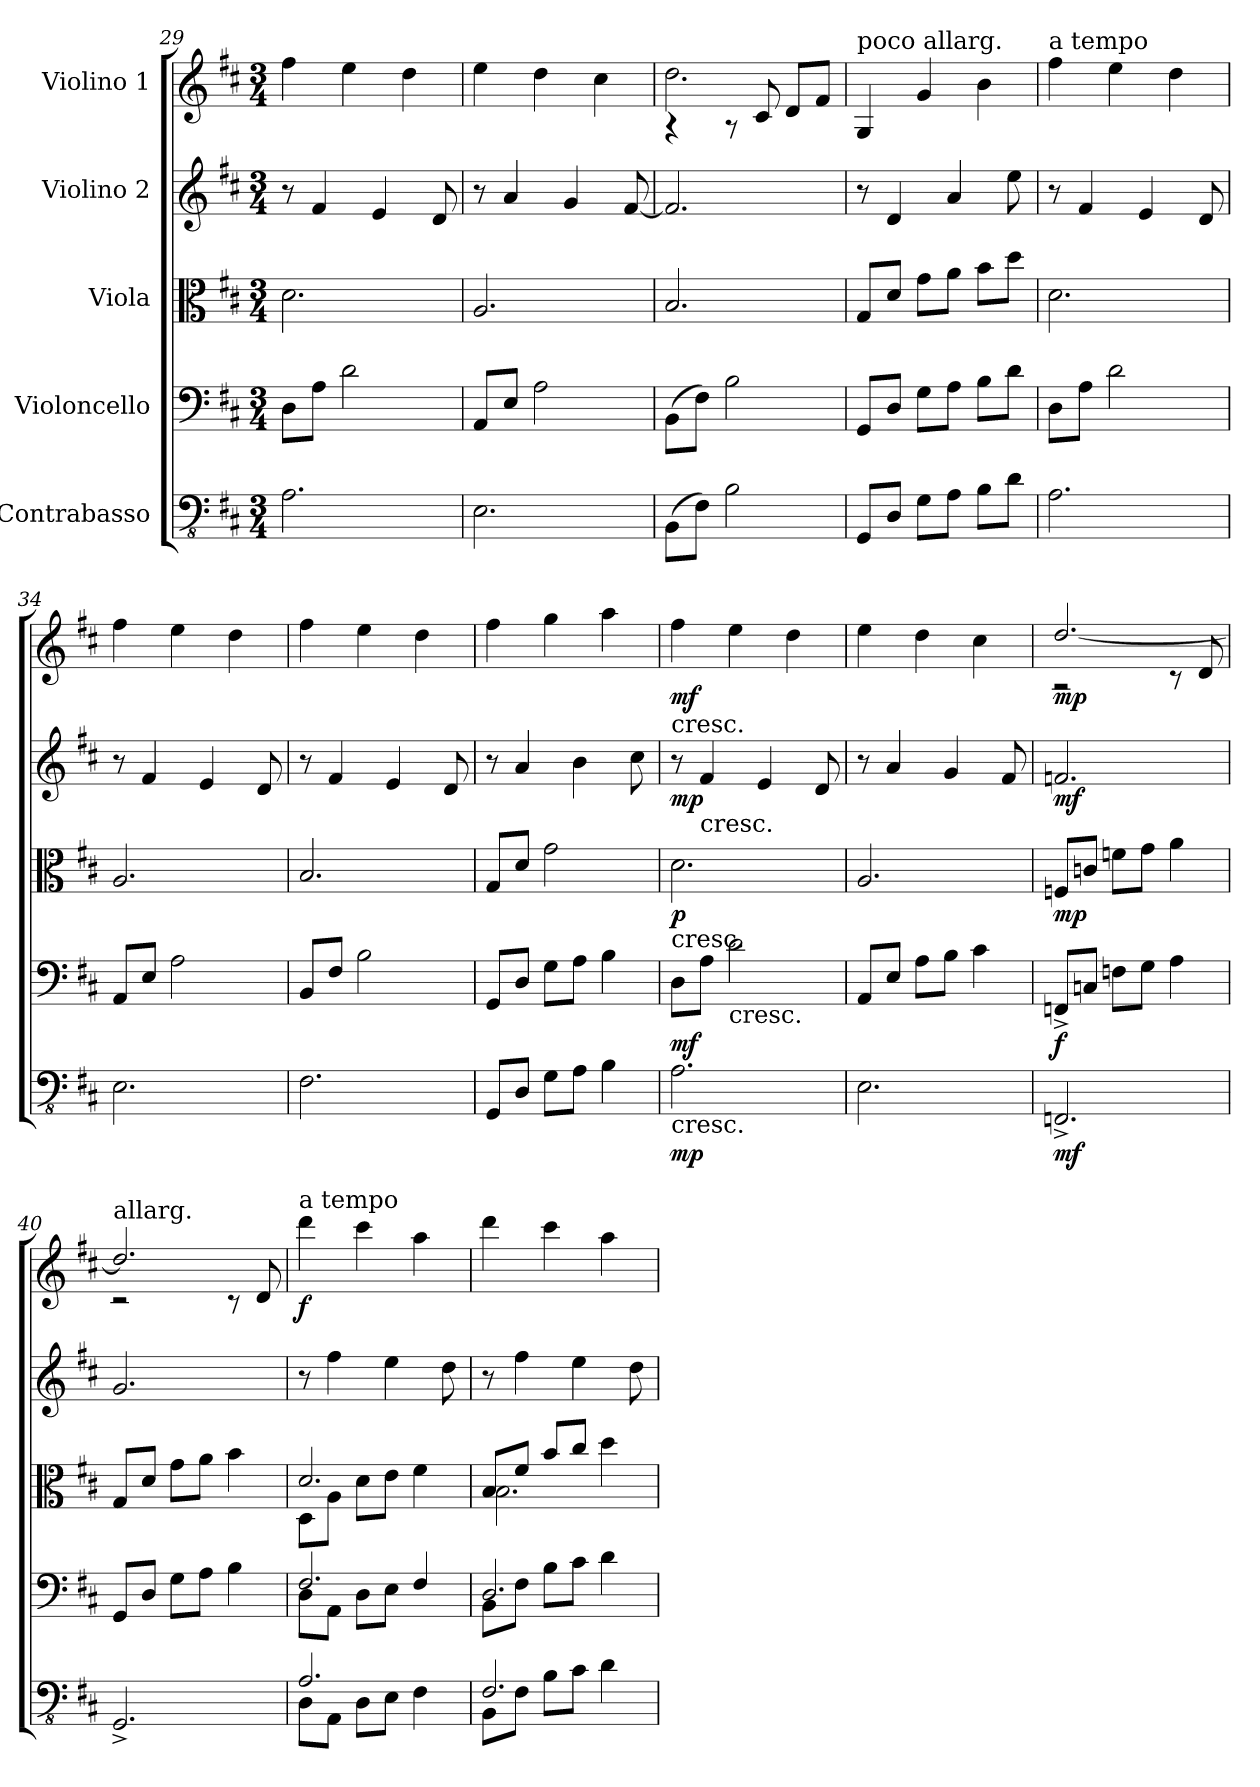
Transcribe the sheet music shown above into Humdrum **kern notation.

**kern	**dynam	**kern	**dynam	**kern	**dynam	**kern	**dynam	**kern	**dynam
*part5	*part5	*part4	*part4	*part3	*part3	*part2	*part2	*part1	*part1
*staff5	*staff5	*staff4	*staff4	*staff3	*staff3	*staff2	*staff2	*staff1	*staff1
*I"Contrabasso	*	*I"Violoncello	*	*I"Viola	*	*I"Violino 2	*	*I"Violino 1	*
!!LO:PB:g=z
*clefFv4	*	*clefF4	*	*clefC3	*	*clefG2	*	*clefG2	*
*k[f#c#]	*	*k[f#c#]	*	*k[f#c#]	*	*k[f#c#]	*	*k[f#c#]	*
*D:	*	*D:	*	*D:	*	*D:	*	*D:	*
*M3/4	*	*M3/4	*	*M3/4	*	*M3/4	*	*M3/4	*
=29	=29	=29	=29	=29	=29	=29	=29	=29	=29
2.AA\	.	8D\L	.	2.d\	.	8r	.	4ff#\	.
.	.	8A\J	.	.	.	4f#/	.	.	.
.	.	2d\	.	.	.	.	.	4ee\	.
.	.	.	.	.	.	4e/	.	.	.
.	.	.	.	.	.	.	.	4dd\	.
.	.	.	.	.	.	8d/	.	.	.
=30	=30	=30	=30	=30	=30	=30	=30	=30	=30
2.EE\	.	8AA/L	.	2.A/	.	8r	.	4ee\	.
.	.	8E/J	.	.	.	4a/	.	.	.
.	.	2A\	.	.	.	.	.	4dd\	.
.	.	.	.	.	.	4g/	.	.	.
.	.	.	.	.	.	.	.	4cc#\	.
.	.	.	.	.	.	[8f#/	.	.	.
=31	=31	=31	=31	=31	=31	=31	=31	=31	=31
*	*	*	*	*	*	*	*	*^	*
(8BBB\L	.	(8BB\L	.	2.B/	.	2.f#/]	.	4rA	2.dd\	.
8FF#\J)	.	8F#\J)	.	.	.	.	.	.	.	.
2BB\	.	2B\	.	.	.	.	.	8rA	.	.
.	.	.	.	.	.	.	.	8c#/	.	.
.	.	.	.	.	.	.	.	8d/L	.	.
.	.	.	.	.	.	.	.	8f#/J	.	.
*	*	*	*	*	*	*	*	*v	*v	*
=32	=32	=32	=32	=32	=32	=32	=32	=32	=32
!	!	!	!	!	!	!	!	!LO:TX:a:t=poco allarg.	!
8GGG/L	.	8GG/L	.	8G/L	.	8r	.	4G/	.
8DD/J	.	8D/J	.	8d/J	.	4d/	.	.	.
8GG\L	.	8G\L	.	8g\L	.	.	.	4g/	.
8AA\J	.	8A\J	.	8a\J	.	4a/	.	.	.
8BB\L	.	8B\L	.	8b\L	.	.	.	4b\	.
8D\J	.	8d\J	.	8dd\J	.	8ee\	.	.	.
!!LO:LB:g=z
=33	=33	=33	=33	=33	=33	=33	=33	=33	=33
!	!	!	!	!	!	!	!	!LO:TX:a:t=a tempo	!
2.AA\	.	8D\L	.	2.d\	.	8r	.	4ff#\	.
.	.	8A\J	.	.	.	4f#/	.	.	.
.	.	2d\	.	.	.	.	.	4ee\	.
.	.	.	.	.	.	4e/	.	.	.
.	.	.	.	.	.	.	.	4dd\	.
.	.	.	.	.	.	8d/	.	.	.
=34	=34	=34	=34	=34	=34	=34	=34	=34	=34
2.EE\	.	8AA/L	.	2.A/	.	8r	.	4ff#\	.
.	.	8E/J	.	.	.	4f#/	.	.	.
.	.	2A\	.	.	.	.	.	4ee\	.
.	.	.	.	.	.	4e/	.	.	.
.	.	.	.	.	.	.	.	4dd\	.
.	.	.	.	.	.	8d/	.	.	.
=35	=35	=35	=35	=35	=35	=35	=35	=35	=35
2.FF#\	.	8BB/L	.	2.B/	.	8r	.	4ff#\	.
.	.	8F#/J	.	.	.	4f#/	.	.	.
.	.	2B\	.	.	.	.	.	4ee\	.
.	.	.	.	.	.	4e/	.	.	.
.	.	.	.	.	.	.	.	4dd\	.
.	.	.	.	.	.	8d/	.	.	.
=36	=36	=36	=36	=36	=36	=36	=36	=36	=36
8GGG/L	.	8GG/L	.	8G/L	.	8r	.	4ff#\	.
8DD/J	.	8D/J	.	8d/J	.	4a/	.	.	.
8GG\L	.	8G\L	.	2g\	.	.	.	4gg\	.
8AA\J	.	8A\J	.	.	.	4b\	.	.	.
4BB\	.	4B\	.	.	.	.	.	4aa\	.
.	.	.	.	.	.	8cc#\	.	.	.
!!LO:LB:g=z
=37	=37	=37	=37	=37	=37	=37	=37	=37	=37
!	!	!	!	!	!	!	!	!LO:TX:b:t=cresc.	!
!	!	!	!	!LO:TX:b:t=cresc.	!	!	!	!	!
!LO:TX:b:t=cresc.	!	!	!	!	!	!	!	!	!
!	!LO:DY:b	!	!LO:DY:b	!	!LO:DY:b	!	!LO:DY:b	!	!LO:DY:b
2.AA\	mp	8D\L	mf	2.d\	p	8r	mp	4ff#\	mf
!	!	!	!	!	!	!LO:TX:b:t=cresc.	!	!	!
.	.	8A\J	.	.	.	4f#/	.	.	.
!	!	!LO:TX:b:t=cresc.	!	!	!	!	!	!	!
.	.	2d\	.	.	.	.	.	4ee\	.
.	.	.	.	.	.	4e/	.	.	.
.	.	.	.	.	.	.	.	4dd\	.
.	.	.	.	.	.	8d/	.	.	.
=38	=38	=38	=38	=38	=38	=38	=38	=38	=38
2.EE\	.	8AA/L	.	2.A/	.	8r	.	4ee\	.
.	.	8E/J	.	.	.	4a/	.	.	.
.	.	8A\L	.	.	.	.	.	4dd\	.
.	.	8B\J	.	.	.	4g/	.	.	.
.	.	4c#\	.	.	.	.	.	4cc#\	.
.	.	.	.	.	.	8f#/	.	.	.
=39	=39	=39	=39	=39	=39	=39	=39	=39	=39
*	*	*	*	*	*	*	*	*^	*
!	!LO:DY:b	!	!LO:DY:b	!	!LO:DY:b	!	!LO:DY:b	!	!	!LO:DY:b
2.FFFn^/	mf	8FFn^/L	f	8Fn/L	mp	2.fn/	mf	2rA	[2.dd/	mp
.	.	8Cn/J	.	8cn/J	.	.	.	.	.	.
.	.	8Fn\L	.	8fn\L	.	.	.	.	.	.
.	.	8G\J	.	8g\J	.	.	.	.	.	.
.	.	4A\	.	4a\	.	.	.	8rc	.	.
.	.	.	.	.	.	.	.	8d/	.	.
=40	=40	=40	=40	=40	=40	=40	=40	=40	=40	=40
!	!	!	!	!	!	!	!	!LO:TX:a:t=allarg.	!	!
2.GGG^/	.	8GG/L	.	8G/L	.	2.g/	.	2rc	2.dd/]	.
.	.	8D/J	.	8d/J	.	.	.	.	.	.
.	.	8G\L	.	8g\L	.	.	.	.	.	.
.	.	8A\J	.	8a\J	.	.	.	.	.	.
.	.	4B\	.	4b\	.	.	.	8rc	.	.
.	.	.	.	.	.	.	.	8d/	.	.
*	*	*	*	*	*	*	*	*v	*v	*
!!LO:PB:g=z
=41	=41	=41	=41	=41	=41	=41	=41	=41	=41
*^	*	*^	*	*^	*	*	*	*	*
!	!	!	!	!	!	!	!	!	!	!	!LO:TX:a:t=a tempo	!
!	!	!	!	!	!	!	!	!	!	!	!	!LO:DY:b
8DD\L	2.AA/	.	8D\L	2.F#/	.	8D\L	2.d/	.	8r	.	4ddd\	f
8AAA\J	.	.	8AA\J	.	.	8A\J	.	.	4ff#\	.	.	.
8DD\L	.	.	8D\L	.	.	8d\L	.	.	.	.	4ccc#\	.
8EE\J	.	.	8E\J	.	.	8e\J	.	.	4ee\	.	.	.
4FF#\	.	.	4F#/	.	.	4f#\	.	.	.	.	4aa\	.
.	.	.	.	.	.	.	.	.	8dd\	.	.	.
=42	=42	=42	=42	=42	=42	=42	=42	=42	=42	=42	=42	=42
8BBB\L	2.FF#/	.	8BB\L	2.D/	.	8B/L	2.B\	.	8r	.	4ddd\	.
8FF#\J	.	.	8F#\J	.	.	8f#/J	.	.	4ff#\	.	.	.
8BB\L	.	.	8B\L	.	.	8b/L	.	.	.	.	4ccc#\	.
8C#\J	.	.	8c#\J	.	.	8cc#/J	.	.	4ee\	.	.	.
4D\	.	.	4d\	.	.	4dd\	.	.	.	.	4aa\	.
.	.	.	.	.	.	.	.	.	8dd\	.	.	.
*v	*v	*	*	*	*	*v	*v	*	*	*	*	*
*	*	*v	*v	*	*	*	*	*	*	*
=	=	=	=	=	=	=	=	=	=
*-	*-	*-	*-	*-	*-	*-	*-	*-	*-
